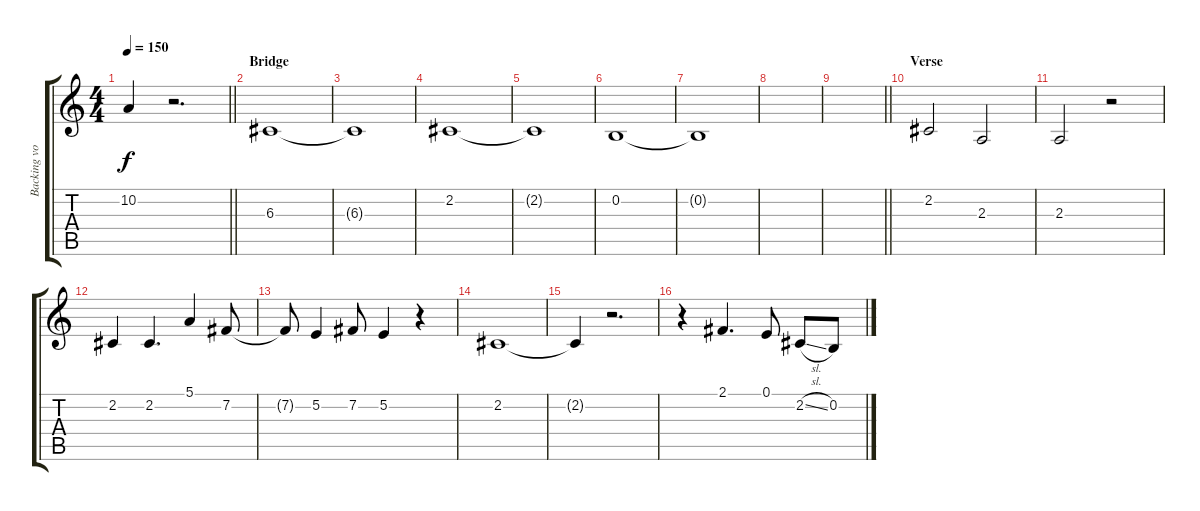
\track ("Backing vocals" "Backing vo") {instrument trumpet}
\staff {score tabs}
\tuning (E4 B3 G3 D3 A2 E2) {hide}
\ts (4 4)
\tempo 150
\clef g2
\barLineRight lightlight
\ks c
10.2{t}.4{dy f} r.2{d} |
\section ("" "Bridge")
6.3.1 |
6.3{t}.1 |
2.2.1 |
2.2{t}.1 |
0.2.1 |
0.2{t}.1 |
|
\barLineRight lightlight
|
\section ("" "Verse")
2.2.2 2.3.2 |
2.3.2 r.2 |
2.2.4 2.2.4{d} 5.1.4 7.2.8 |
7.2{t}.8 5.2.4 7.2.8 5.2.4 r.4 |
2.2.1 |
2.2{t}.4 r.2{d} |
r.4 2.1.4{d} 0.1.8 2.2{sl}.8 0.2.8
